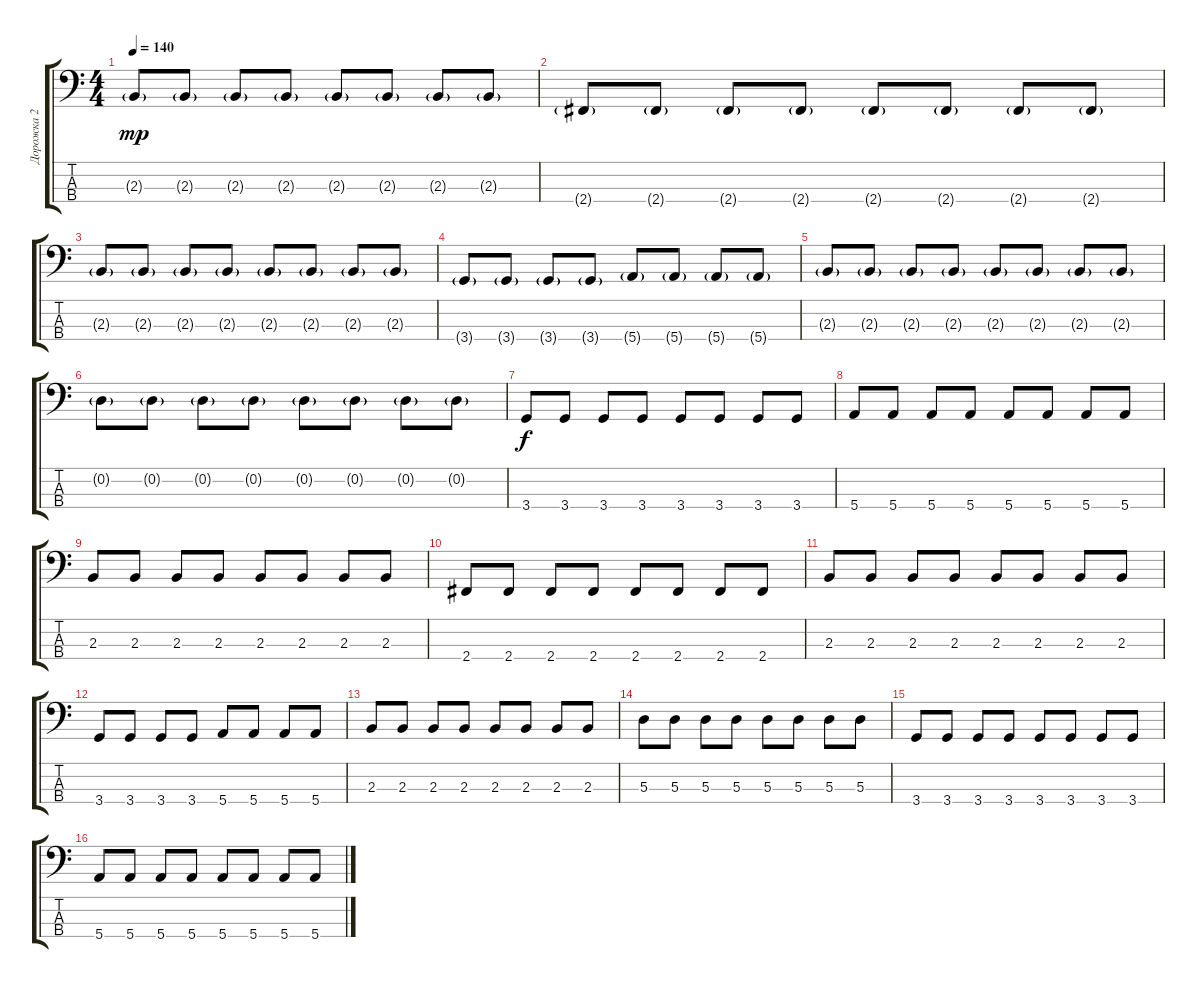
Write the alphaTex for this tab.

\track ("Дорожка 2" "Дорожка 2") {instrument electricbassfinger}
\staff {score tabs}
\tuning (G2 D2 A1 E1) {hide}
\ts (4 4)
\tempo 140
\clef f4
\ks c
2.3{g}.8{dy mp} 2.3{g}.8 2.3{g}.8 2.3{g}.8 2.3{g}.8 2.3{g}.8 2.3{g}.8 2.3{g}.8 |
2.4{g}.8 2.4{g}.8 2.4{g}.8 2.4{g}.8 2.4{g}.8 2.4{g}.8 2.4{g}.8 2.4{g}.8 |
2.3{g}.8 2.3{g}.8 2.3{g}.8 2.3{g}.8 2.3{g}.8 2.3{g}.8 2.3{g}.8 2.3{g}.8 |
3.4{g}.8 3.4{g}.8 3.4{g}.8 3.4{g}.8 5.4{g}.8 5.4{g}.8 5.4{g}.8 5.4{g}.8 |
2.3{g}.8 2.3{g}.8 2.3{g}.8 2.3{g}.8 2.3{g}.8 2.3{g}.8 2.3{g}.8 2.3{g}.8 |
0.2{g}.8 0.2{g}.8 0.2{g}.8 0.2{g}.8 0.2{g}.8 0.2{g}.8 0.2{g}.8 0.2{g}.8 |
3.4.8{dy f} 3.4.8 3.4.8 3.4.8 3.4.8 3.4.8 3.4.8 3.4.8 |
5.4.8 5.4.8 5.4.8 5.4.8 5.4.8 5.4.8 5.4.8 5.4.8 |
2.3.8 2.3.8 2.3.8 2.3.8 2.3.8 2.3.8 2.3.8 2.3.8 |
2.4.8 2.4.8 2.4.8 2.4.8 2.4.8 2.4.8 2.4.8 2.4.8 |
2.3.8 2.3.8 2.3.8 2.3.8 2.3.8 2.3.8 2.3.8 2.3.8 |
3.4.8 3.4.8 3.4.8 3.4.8 5.4.8 5.4.8 5.4.8 5.4.8 |
2.3.8 2.3.8 2.3.8 2.3.8 2.3.8 2.3.8 2.3.8 2.3.8 |
5.3.8 5.3.8 5.3.8 5.3.8 5.3.8 5.3.8 5.3.8 5.3.8 |
3.4.8 3.4.8 3.4.8 3.4.8 3.4.8 3.4.8 3.4.8 3.4.8 |
5.4.8 5.4.8 5.4.8 5.4.8 5.4.8 5.4.8 5.4.8 5.4.8
